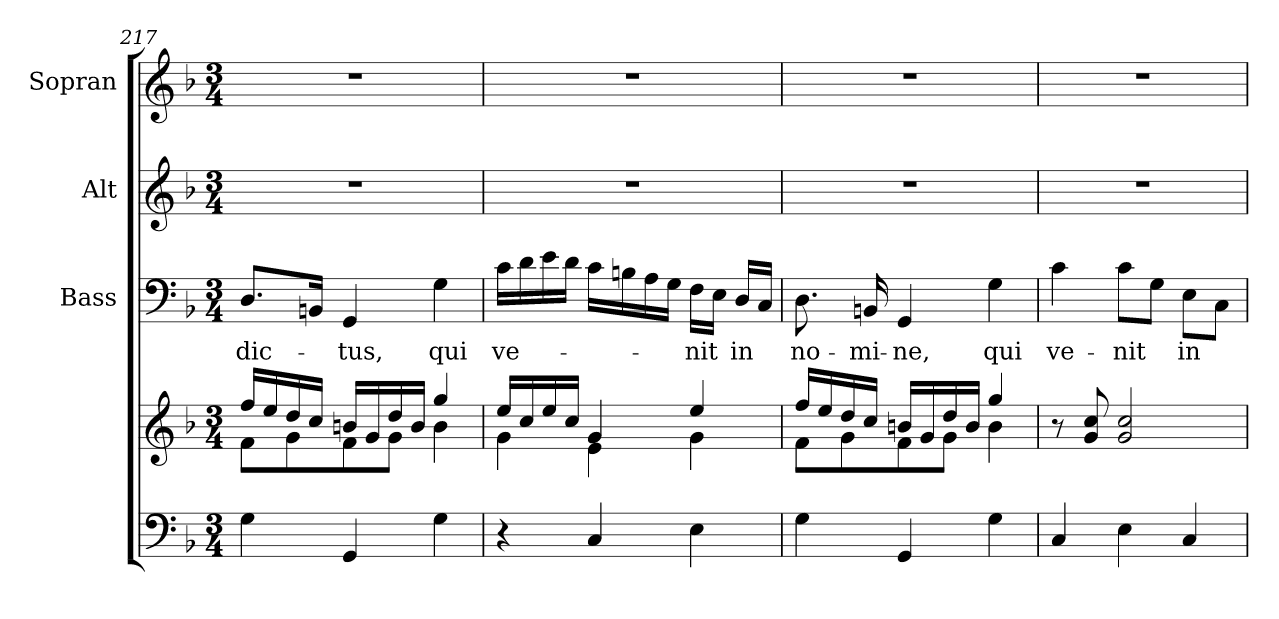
**kern	**kern	**kern	**text	**kern	**kern
*part4	*part4	*part3	*part3	*part2	*part1
*staff5	*staff4	*staff3	*staff3	*staff2	*staff1
*	*	*I"Bass	*	*I"Alt	*I"Sopran
*	*	*I'B.	*	*I'A.	*I'S.
*clefF4	*clefG2	*clefF4	*	*clefG2	*clefG2
*k[b-]	*k[b-]	*k[b-]	*	*k[b-]	*k[b-]
*F:	*F:	*F:	*	*F:	*F:
*M3/4	*M3/4	*M3/4	*	*M3/4	*M3/4
=217	=217	=217	=217	=217	=217
*	*^	*	*	*	*
!	!	!	!	!LO:LY:b	!	!
4G\	16ff/LL	8f\L	8.D/L	-dic-	2.r	2.r
.	16ee/	.	.	.	.	.
.	16dd/	8g\	.	.	.	.
.	16cc/JJ	.	16BBn/Jk	.	.	.
!	!	!	!	!LO:LY:b	!	!
4GG/	16bn/LL	8f\	4GG/	-tus,	.	.
.	16g/	.	.	.	.	.
.	16dd/	8g\J	.	.	.	.
.	16b/JJ	.	.	.	.	.
!	!	!	!	!LO:LY:b	!	!
4G\	4gg/	4b\	4G\	qui	.	.
!!LO:LB:g=z
=218	=218	=218	=218	=218	=218	=218
!	!	!	!	!LO:LY:b	!	!
4r	16ee/LL	4g\	16c\LL	ve-	2.r	2.r
.	16cc/	.	16d\	.	.	.
.	16ee/	.	16e\	.	.	.
.	16cc/JJ	.	16d\JJ	.	.	.
4C/	4g/	4e\	16c\LL	.	.	.
.	.	.	16Bn\	.	.	.
.	.	.	16A\	.	.	.
.	.	.	16G\JJ	.	.	.
!	!	!	!	!LO:LY:b	!	!
4E\	4ee/	4g\	16F\LL	-nit	.	.
.	.	.	16E\JJ	.	.	.
!	!	!	!	!LO:LY:b	!	!
.	.	.	16D/LL	in	.	.
.	.	.	16C/JJ	.	.	.
=219	=219	=219	=219	=219	=219	=219
!	!	!	!	!LO:LY:b	!	!
4G\	16ff/LL	8f\L	8.D\	no-	2.r	2.r
.	16ee/	.	.	.	.	.
.	16dd/	8g\	.	.	.	.
!	!	!	!	!LO:LY:b	!	!
.	16cc/JJ	.	16BBn/	-mi-	.	.
!	!	!	!	!LO:LY:b	!	!
4GG/	16bn/LL	8f\	4GG/	-ne,	.	.
.	16g/	.	.	.	.	.
.	16dd/	8g\J	.	.	.	.
.	16b/JJ	.	.	.	.	.
!	!	!	!	!LO:LY:b	!	!
4G\	4gg/	4b\	4G\	qui	.	.
=220	=220	=220	=220	=220	=220	=220
!	!	!	!	!LO:LY:b	!	!
*	*v	*v	*	*	*	*
4C/	8r	4c\	ve-	2.r	2.r
.	8g/ 8cc/	.	.	.	.
!	!	!	!LO:LY:b	!	!
4E\	2g/ 2cc/	8c\L	-nit	.	.
.	.	8G\J	.	.	.
!	!	!	!LO:LY:b	!	!
4C/	.	8E\L	in	.	.
.	.	8C\J	.	.	.
=	=	=	=	=	=
*-	*-	*-	*-	*-	*-
